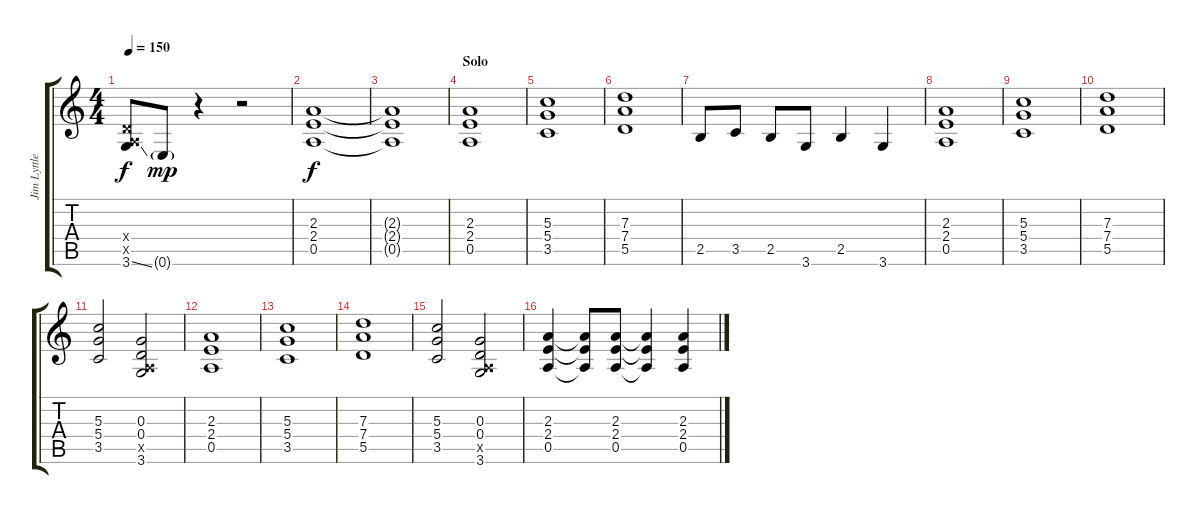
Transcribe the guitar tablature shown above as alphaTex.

\track ("Jim Lyttle" "Jim Lyttle") {instrument overdrivenguitar}
\staff {score tabs}
\tuning (E4 B3 G3 D3 A2 E2) {hide}
\ts (4 4)
\tempo 150
\clef g2
\ks c
(0.4{x} 0.5{x} 3.6{ss}).8{dy f} 0.6{g}.8{dy mp} r.4 r.2 |
(2.3 2.4 0.5).1{dy f} |
(2.3{t} 2.4{t} 0.5{t}).1 |
\section ("" "Solo")
(2.3 2.4 0.5).1 |
(5.3 5.4 3.5).1 |
(7.3 7.4 5.5).1 |
2.5.8 3.5.8 2.5.8 3.6.8 2.5.4 3.6.4 |
(2.3 2.4 0.5).1 |
(5.3 5.4 3.5).1 |
(7.3 7.4 5.5).1 |
(5.3 5.4 3.5).2 (0.3 0.4 0.5{x} 3.6).2 |
(2.3 2.4 0.5).1 |
(5.3 5.4 3.5).1 |
(7.3 7.4 5.5).1 |
(5.3 5.4 3.5).2 (0.3 0.4 0.5{x} 3.6).2 |
(2.3 2.4 0.5).4 (2.3{t} 2.4{t} 0.5{t}).8 (2.3 2.4 0.5).8 (2.3{t} 2.4{t} 0.5{t}).4 (2.3 2.4 0.5).4
